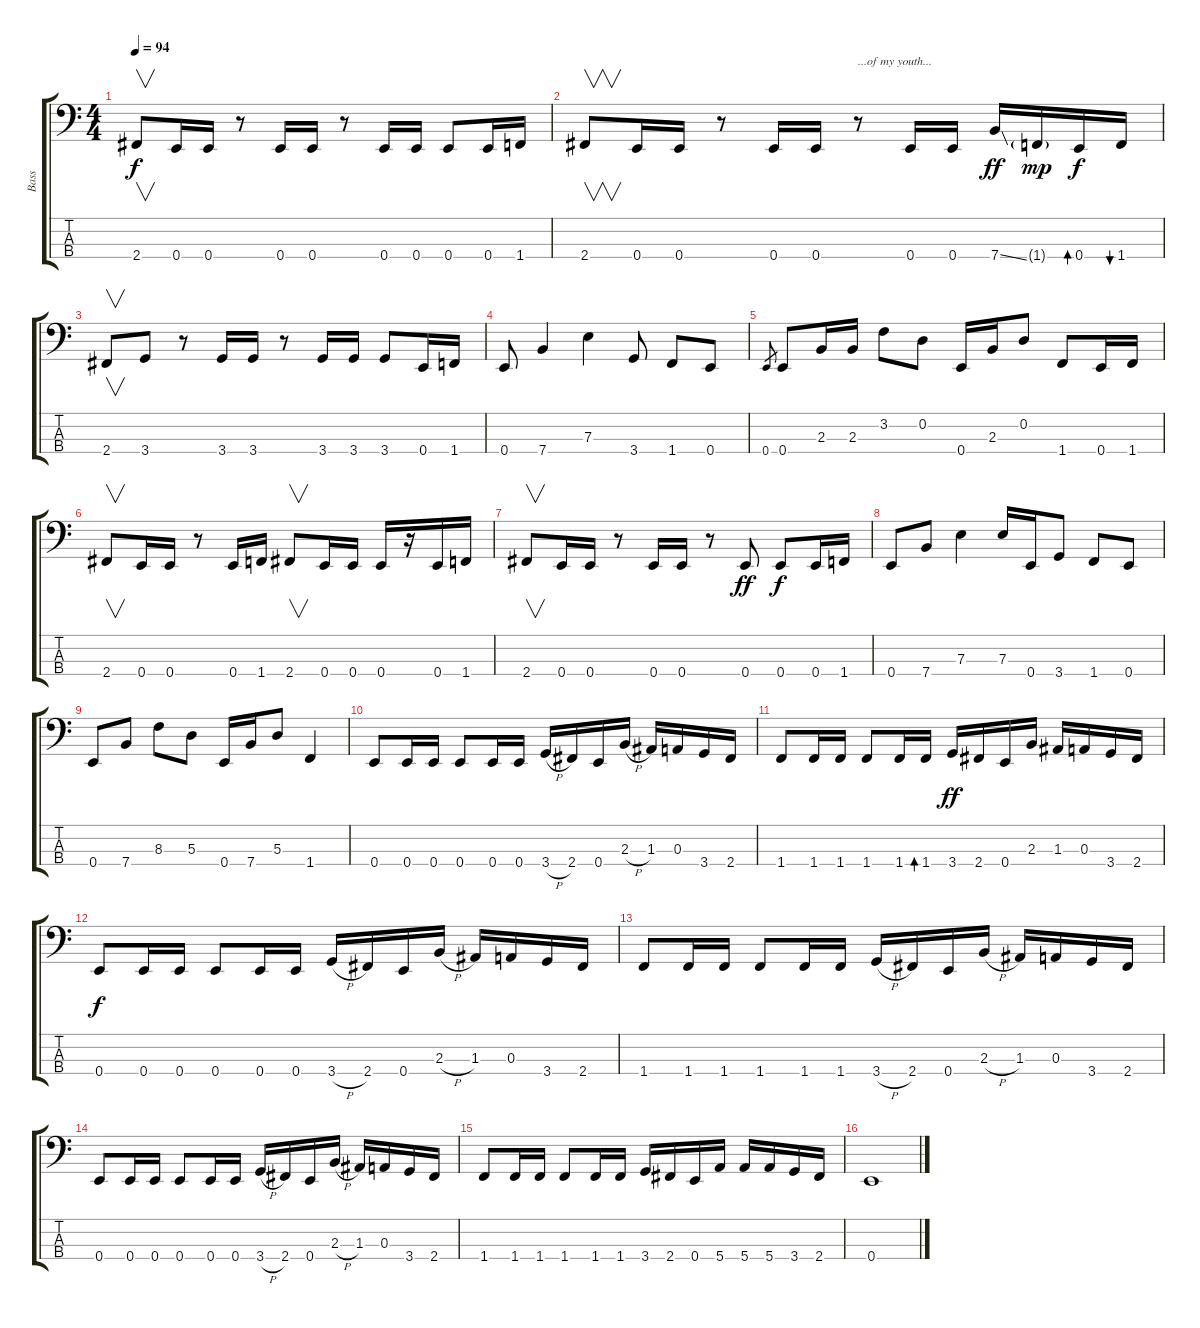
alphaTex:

\track ("Bass" "Bass") {instrument electricbasspick}
\staff {score tabs}
\tuning (G2 D2 A1 E1) {hide}
\ts (4 4)
\tempo 94
\clef f4
\ks c
2.4.8{v dy f} 0.4.16 0.4.16 r.8 0.4.16 0.4.16 r.8 0.4.16 0.4.16 0.4.8 0.4.16 1.4.16 |
2.4.8{v} 0.4.16 0.4.16 r.8 0.4.16 0.4.16 r.8{txt "...of my youth..."} 0.4.16 0.4.16 7.4{ss}.16{dy ff} 1.4{g}.16{dy mp} 0.4.16{bd 120 dy f} 1.4.16{bu 120} |
2.4.8{v} 3.4.8 r.8 3.4.16 3.4.16 r.8 3.4.16 3.4.16 3.4.8 0.4.16 1.4.16 |
0.4.8 7.4.4 7.3.4 3.4.8 1.4.8 0.4.8 |
0.4.8{gr} 0.4.8 2.3.16 2.3.16 3.2.8 0.2.8 0.4.16 2.3.16 0.2.8 1.4.8 0.4.16 1.4.16 |
2.4.8{v} 0.4.16 0.4.16 r.8 0.4.16 1.4.16 2.4.8{v} 0.4.16 0.4.16 0.4.16 r.16 0.4.16 1.4.16 |
2.4.8{v} 0.4.16 0.4.16 r.8 0.4.16 0.4.16 r.8 0.4.8{dy ff} 0.4.8{dy f} 0.4.16 1.4.16 |
0.4.8 7.4.8 7.3.4 7.3.16 0.4.16 3.4.8 1.4.8 0.4.8 |
0.4.8 7.4.8 8.3.8 5.3.8 0.4.16 7.4.16 5.3.8 1.4.4 |
0.4.8 0.4.16 0.4.16 0.4.8 0.4.16 0.4.16 3.4{h}.16 2.4.16 0.4.16 2.3{h}.16 1.3.16 0.3.16 3.4.16 2.4.16 |
1.4.8 1.4.16 1.4.16 1.4.8 1.4.16 1.4.16{bd 120} 3.4.16{dy ff} 2.4.16 0.4.16 2.3.16 1.3.16 0.3.16 3.4.16 2.4.16 |
0.4.8{dy f} 0.4.16 0.4.16 0.4.8 0.4.16 0.4.16 3.4{h}.16 2.4.16 0.4.16 2.3{h}.16 1.3.16 0.3.16 3.4.16 2.4.16 |
1.4.8 1.4.16 1.4.16 1.4.8 1.4.16 1.4.16 3.4{h}.16 2.4.16 0.4.16 2.3{h}.16 1.3.16 0.3.16 3.4.16 2.4.16 |
0.4.8 0.4.16 0.4.16 0.4.8 0.4.16 0.4.16 3.4{h}.16 2.4.16 0.4.16 2.3{h}.16 1.3.16 0.3.16 3.4.16 2.4.16 |
1.4.8 1.4.16 1.4.16 1.4.8 1.4.16 1.4.16 3.4.16 2.4.16 0.4.16 5.4.16 5.4.16 5.4.16 3.4.16 2.4.16 |
0.4.1
